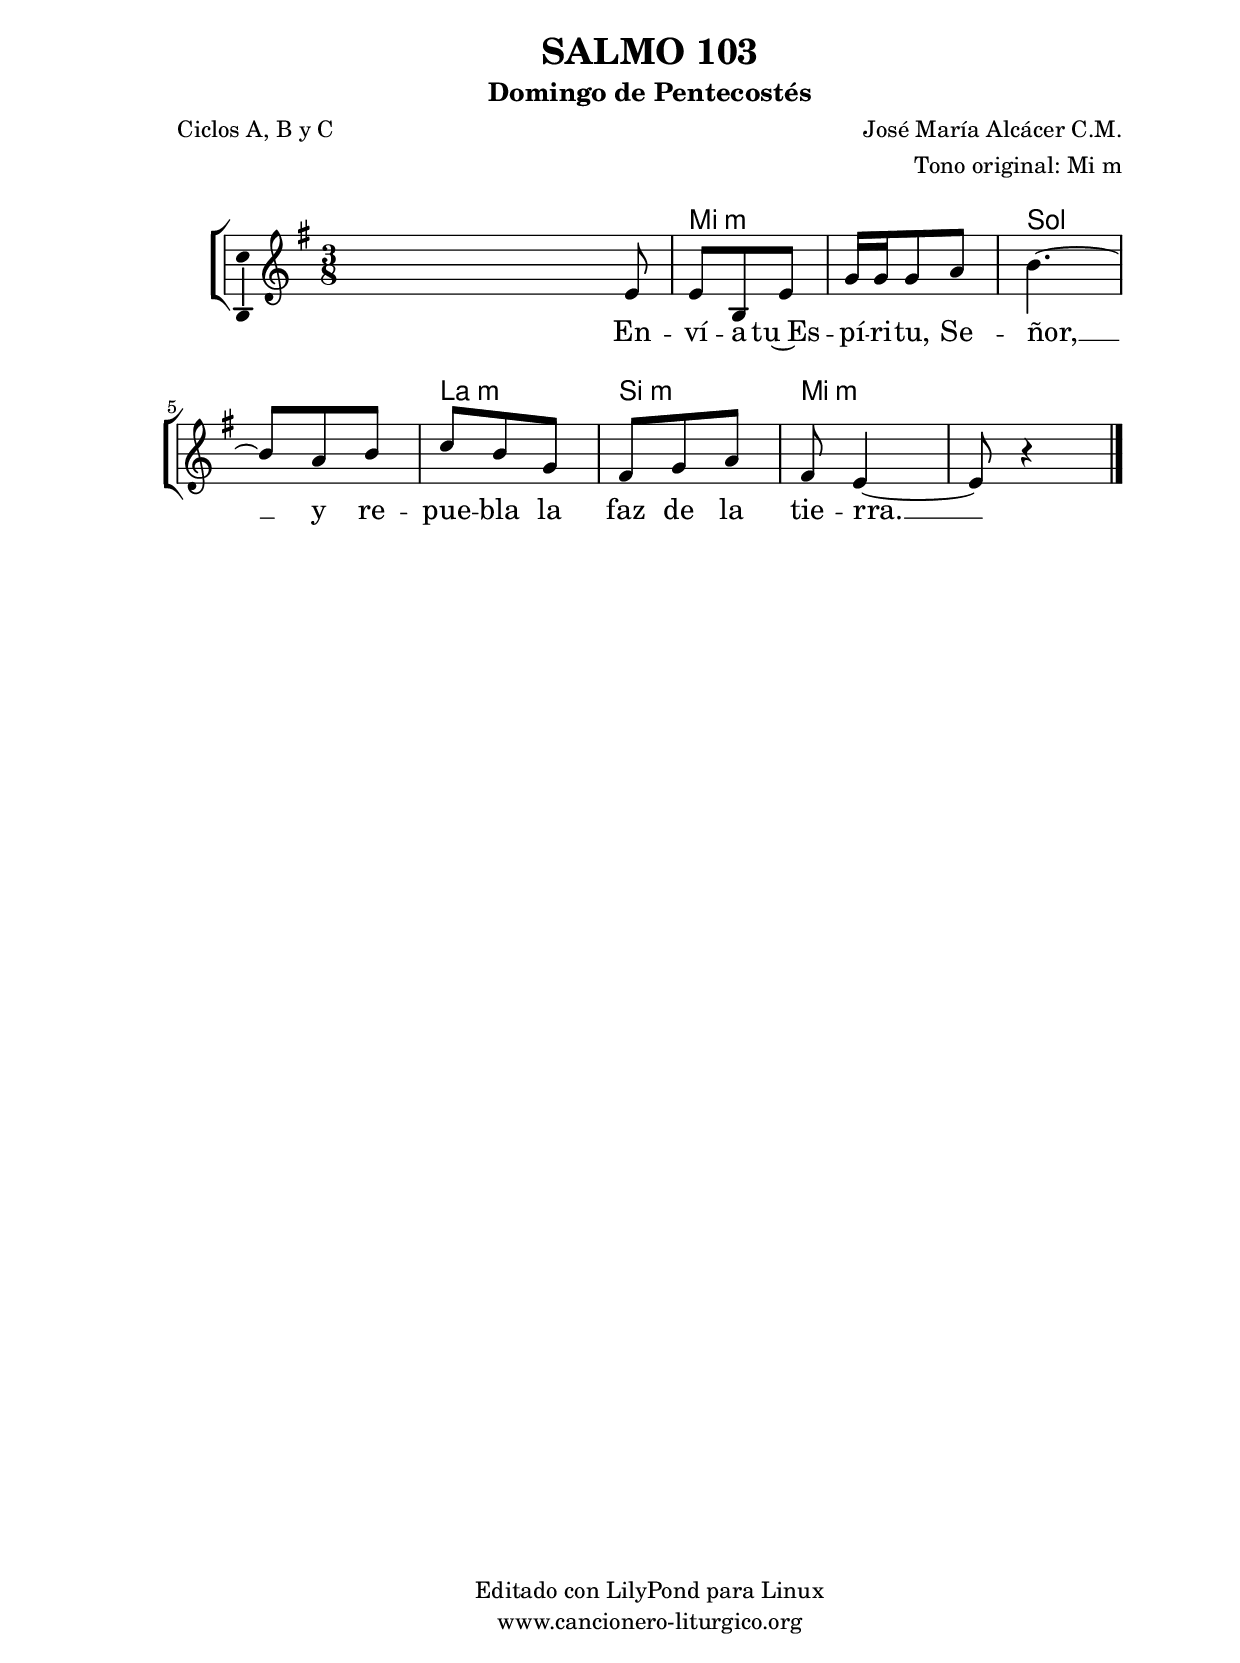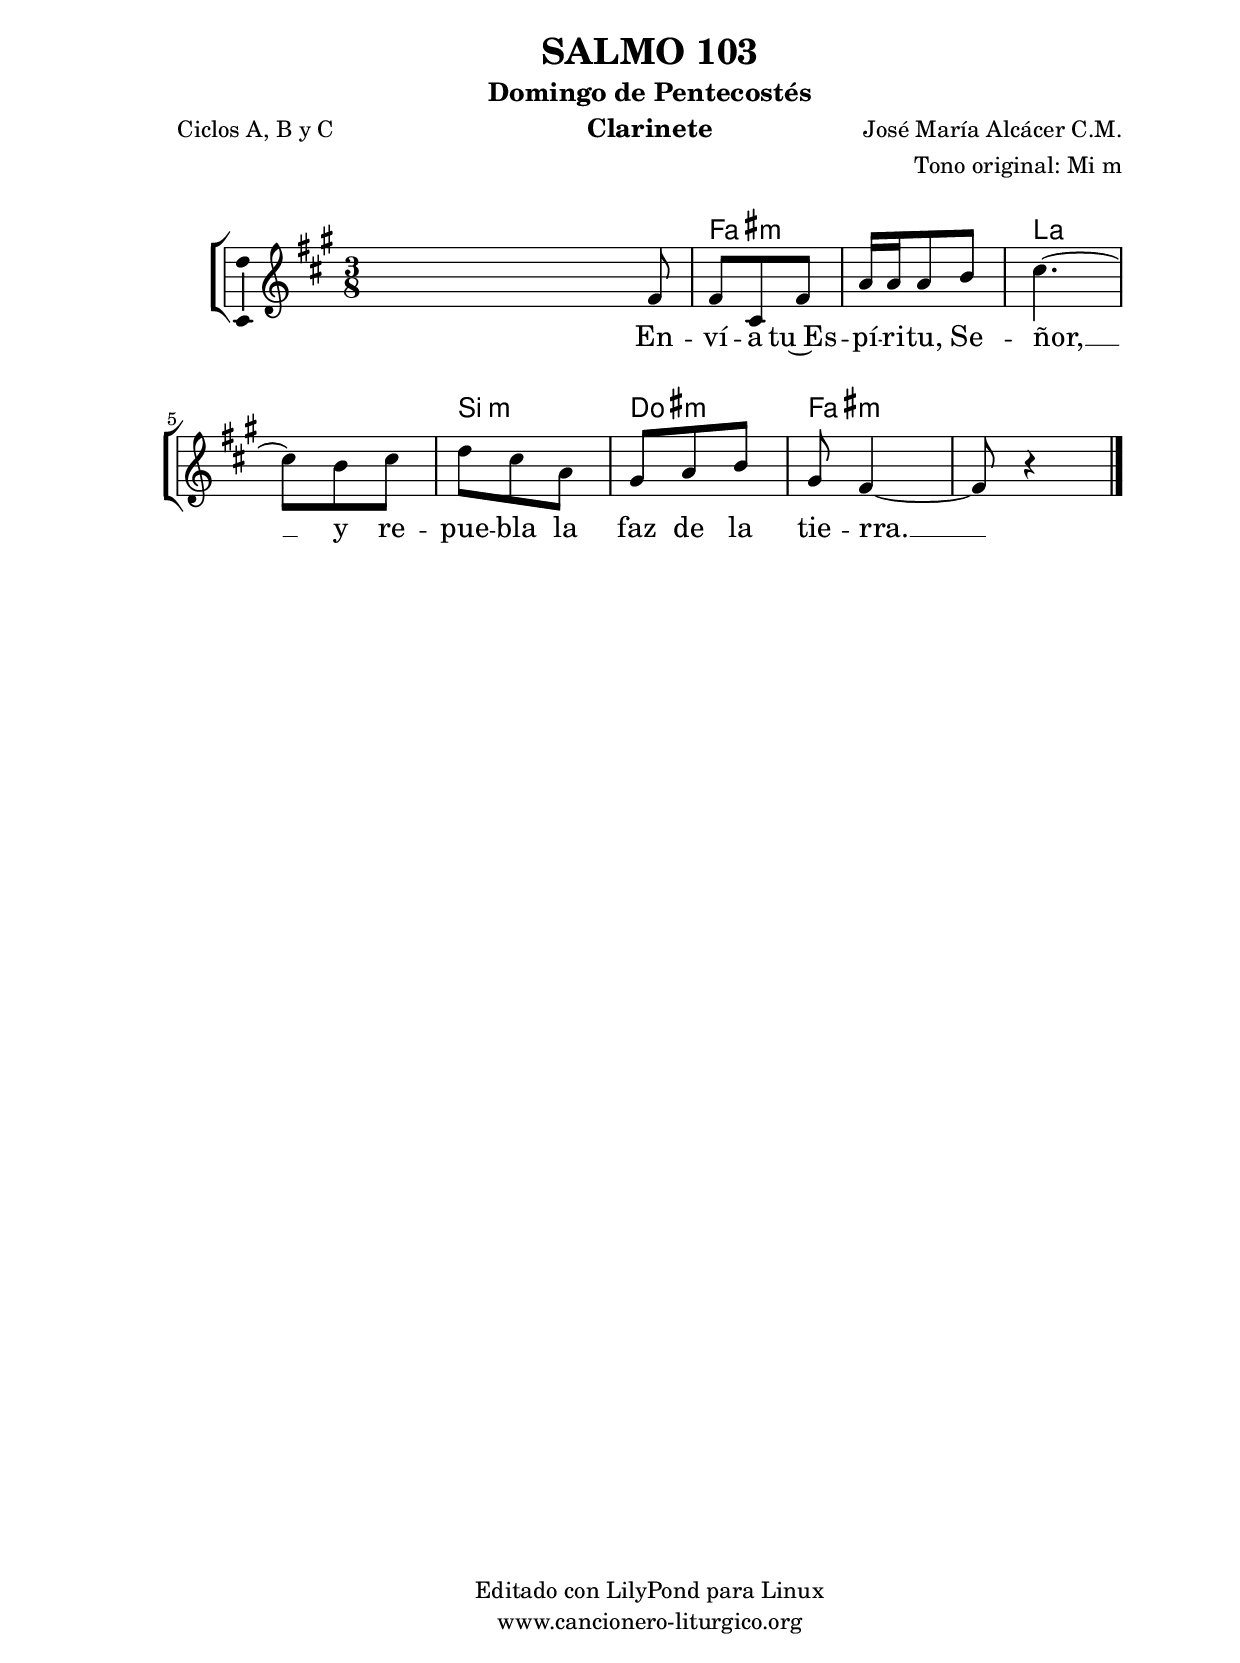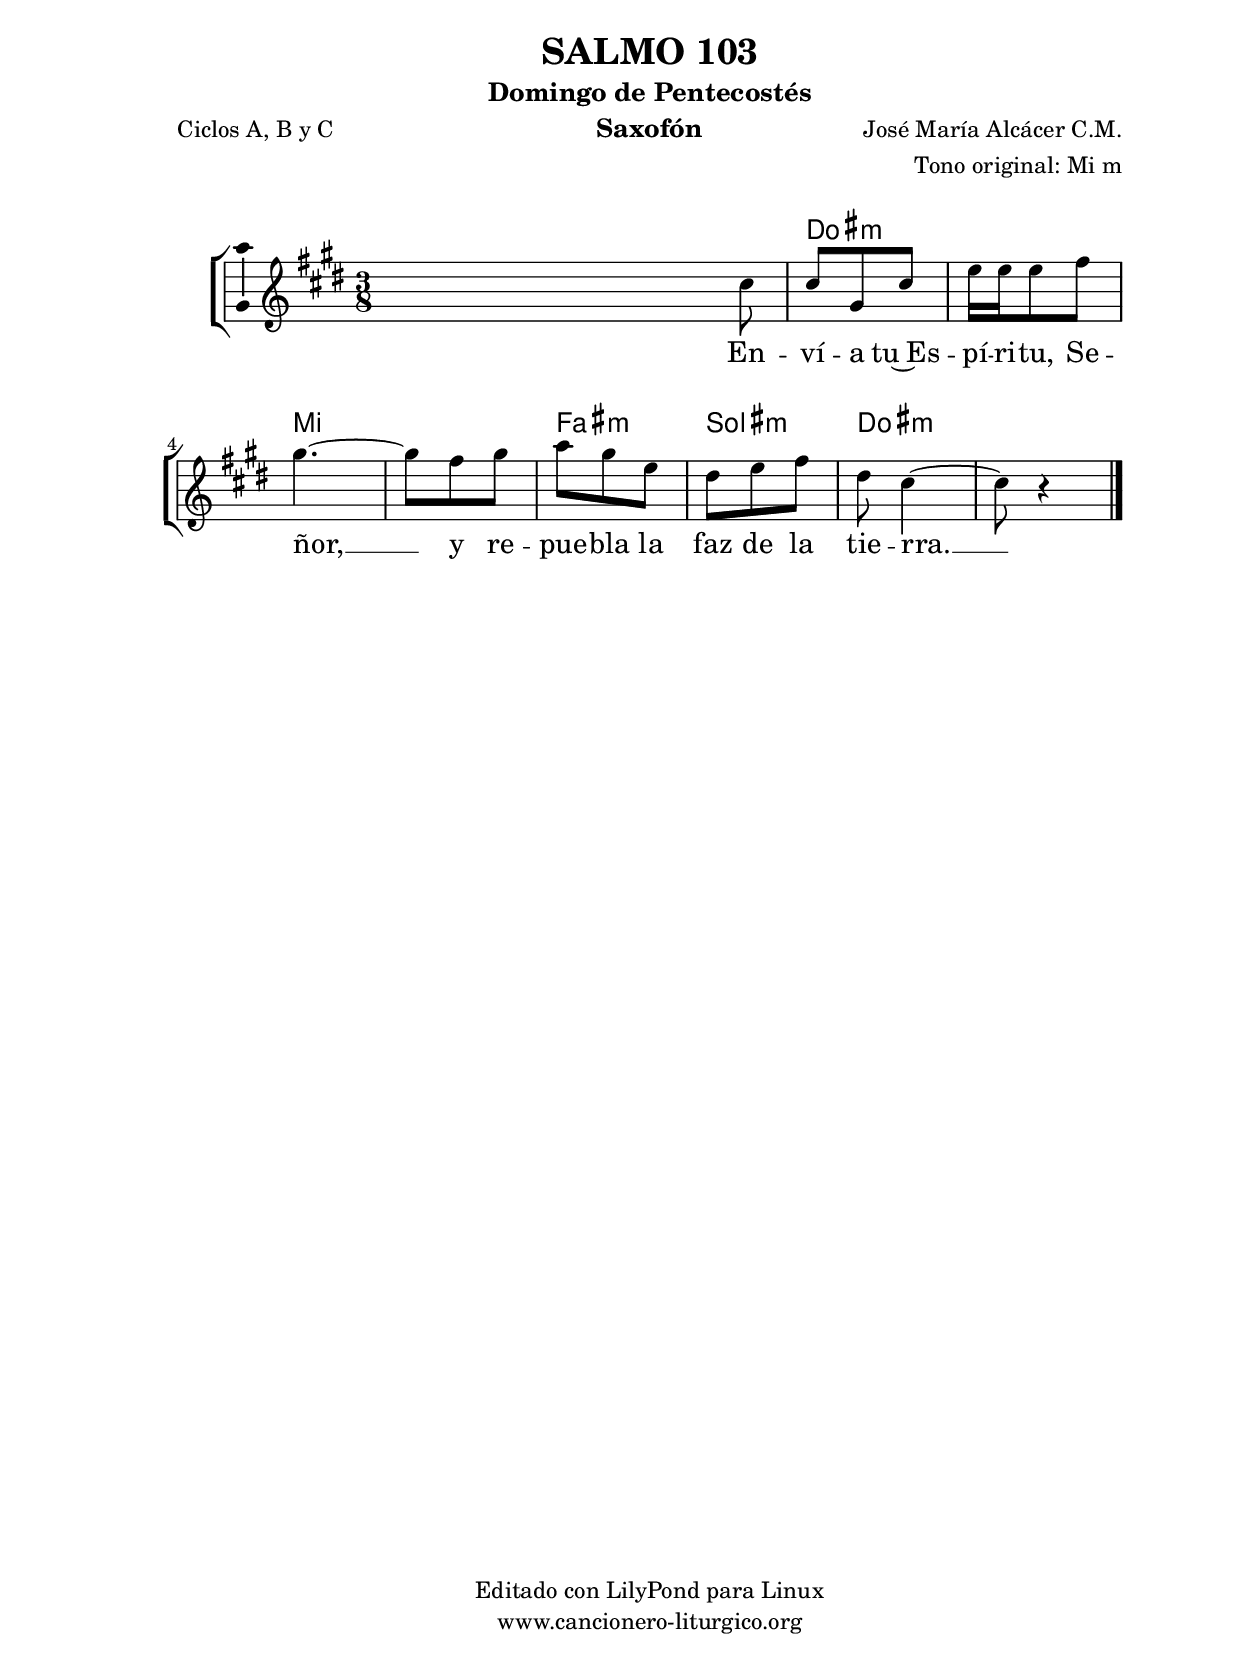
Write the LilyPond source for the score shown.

%
%para convertir .midi en .wav:
%timidity filename.midi -Ow -o finename.wav
%
%
%Para convertir de .wav a .mp3:
%lame -h -m j filename.wav
%
%
%para escuchar el midi:
%timidity nombrefichero.midi
%


%versión de lilypond para la que se ha escrito esta partitura:
\version "2.16.0"

	%Tamaño papel
	#(set-default-paper-size "a4")
	%Tamaño partitura
	#(set-global-staff-size 20)
	%No responde al pulsar sobre una nota
	#(ly:set-option 'point-and-click #f)

%parámetros del encabezamiento:
\header {
	title = "SALMO 103"
	subtitle = "Domingo de Pentecostés"
	composer = "José María Alcácer C.M."
	poet = "Ciclos A, B y C"
	meter = ""
	arranger = "Tono original: Mi m"
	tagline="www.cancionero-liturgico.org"
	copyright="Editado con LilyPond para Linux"
	tiempo = "Pentecostés"
	usos = "Salmo"
	letra = "Envía tu Espíritu, Señor, y repuebla la faz de la tierra."
	}

%parámetros asociados al papel:
\paper  {
	oddHeaderMarkup = \markup {\fill-line { \on-the-fly #not-first-page \fromproperty #'header:title \on-the-fly #not-first-page \fromproperty #'header:composer }}
	evenHeaderMarkup = \markup {\fill-line { \fromproperty #'header:composer \fromproperty #'header:title }}
	#(set-paper-size "a4")
	print-page-number = ##f
	first-page-number = 1
	print-first-page-number = ##f
%	head-separation = 3.0 \cm
	top-margin = 2.0 \cm
	bottom-margin = 0.5\cm
%%%	bottom-margin = -1.0\cm
	left-margin = 3.0 \cm
	line-width = 16.0 \cm 
	indent = 8\mm
	interscoreline = 2.\mm
	between-system-space = 15\mm
%	para que las partituras no llenen la hoja:
	ragged-bottom = ##t
%	idem para la última hoja:
	ragged-last-bottom = ##f
%	para que las partituras llenen el ancho del papel:
	ragged-last = ##f
	after-title-space = 2.5 \cm
%page-count=1
system-count=2

	%Flexible Vertical Spacing
%	markup-markup-spacing =
%	#'((basic-distance . 15) (minimum-distance . 15) (padding . 3))
	markup-system-spacing =
	#'((basic-distance . 15) (minimum-distance . 15) (padding . 3))
	system-system-spacing =
	#'((basic-distance . 15) (minimum-distance . 15) (padding . 3))
	score-system-spacing =
	#'((basic-distance . 15) (minimum-distance . 15) (padding . 5))
%	top-system-spacing = % header
%	#'((basic-distance . 8) (minimum-distance . 0) (padding . 3))
%	top-markup-spacing =
%	#'((basic-distance . 20) (minimum-distance . 20) (padding . 3))
	last-bottom-spacing = % footer
	#'((basic-distance . 5) (minimum-distance . 5) (padding . 3))
%	score-markup-spacing =
%	#'((basic-distance . 16) (minimum-distance . 13) (padding . 3))

	}


%parámetros que afectan a toda la partitura:
global =  {
	%clave de sol (G):
	\clef G
	%armadura:
%	\transpose f e
	\key e \minor
	\tempo 8=120
	\set Score.tempoHideNote = ##t
	}


acordes = {
	\italianChords
	\chordmode {
%	\transpose f e
{

s4.
e4.:m s g s a:m b:m e:m s

	}
	}
}

melodia = 
%	\transpose f e
{
	\relative c'{
	\time 3/8

s4 e8
e8 b e
g16 g g8 a
b4.~
b8 a b
c8 b g
fis8 g a
fis8 e4~
e8 r4

	\bar "|."
	}
	}


texto = \lyricmode {
En -- ví -- a tu~Es -- pí -- ri -- tu, Se -- ñor, __
y re -- pue -- bla la faz de la tie -- rra. __
	}


acordesStaff = \context ChordNames = acordesStaff <<
	\set chordChanges = ##t
	\acordes
	>>


vozStaff = \context Voice = vozStaff
\with {\consists "Ambitus_engraver"}
<<
%	\set Staff.instrumentName = ""
%	\set Staff.shortInstrumentName = ""
%	\set Staff.midiInstrument = #"clarinet"
%	\set Staff.midiInstrument = #"cello"
%	\set Staff.midiInstrument = #"flute"
	\set Staff.midiInstrument = #"electric guitar (jazz)"
%	\set Staff.midiInstrument = #"english horn"
%	\set Staff.midiInstrument = #"violin"
%	\set Staff.midiInstrument = #"glockenspiel"
	\set Staff.midiMinimumVolume = #0.7
	\set Staff.midiMaximumVolume = #0.9
	\global
	\melodia
	>>


textoStaff = \context Lyrics = textoStaff <<
	\lyricsto vozStaff \texto
	>>

\book {
	\score {
		\context ChoirStaff {
			\override StaffGroup.SystemStartBracket #'collapse-height = #1
			\override Score.SystemStartBar #'collapse-height = #1
			<<
			\acordesStaff
			\vozStaff
			\textoStaff
			>>
			}
		\layout {
	    		\context {
				\Lyrics
				\override LyricText #'font-size = #2
				}
	   		 \context {
				\Score
				%fontSize = #3
				\override StaffSymbol #'staff-space = #(magstep +3)
				%\override Beam #'thickness = #0.55
				%\override SpacingSpanner #'spacing-increment = #1.0
				%\override Slur #'height-limit = #1.5
				}
			}
		}
	\score {
		\unfoldRepeats
		\context ChoirStaff {
			<<
			\acordesStaff
			\vozStaff
			>>
			}
		\midi {
	  		\context {
	  			\Score
				tempoWholesPerMinute = #(ly:make-moment 70 4)
				}
			}
		}
	}

%Partitura para clarinete
#(define output-suffix "C")
\book {
	\header{
		instrument = "Clarinete"
		}
	\score {
		\context ChoirStaff {
			\override StaffGroup.SystemStartBracket #'collapse-height = #1
			\override Score.SystemStartBar #'collapse-height = #1
\transpose c d
			<<
			\acordesStaff
			\vozStaff
			\textoStaff
			>>
			}
		\layout {
	    		\context {
				\Lyrics
				\override LyricText #'font-size = #2
				}
	   		 \context {
				\Score
				%fontSize = #3
				\override StaffSymbol #'staff-space = #(magstep +3)
				%\override Beam #'thickness = #0.55
				%\override SpacingSpanner #'spacing-increment = #1.0
				%\override Slur #'height-limit = #1.5
				}
			}
		}
	}

%Partitura para saxofón
#(define output-suffix "S")
\book {
	\header{
		instrument = "Saxofón"
		}
	\score {
		\context ChoirStaff {
			\override StaffGroup.SystemStartBracket #'collapse-height = #1
			\override Score.SystemStartBar #'collapse-height = #1
\transpose c a
			<<
			\acordesStaff
			\vozStaff
			\textoStaff
			>>
			}
		\layout {
	    		\context {
				\Lyrics
				\override LyricText #'font-size = #2
				}
	   		 \context {
				\Score
				%fontSize = #3
				\override StaffSymbol #'staff-space = #(magstep +3)
				%\override Beam #'thickness = #0.55
				%\override SpacingSpanner #'spacing-increment = #1.0
				%\override Slur #'height-limit = #1.5
				}
			}
		}
	}

